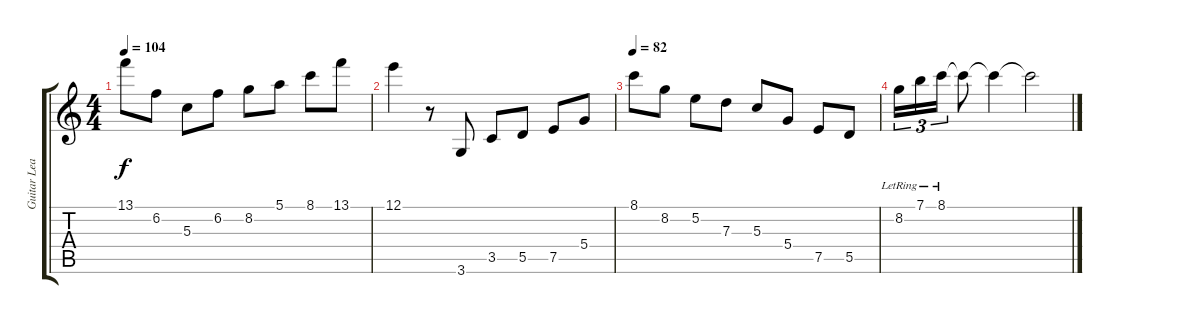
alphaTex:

\track ("Guitar Lead/Solo" "Guitar Lea") {instrument distortionguitar}
\staff {score tabs}
\tuning (E4 B3 G3 D3 A2 E2) {hide}
\ts (4 4)
\tempo 104
\clef g2
\ks c
13.1.8{dy f} 6.2.8 5.3.8 6.2.8 8.2.8 5.1.8 8.1.8 13.1.8 |
12.1.4 r.8 3.6.8 3.5.8 5.5.8 7.5.8 5.4.8 |
\tempo 82
8.1.8 8.2.8 5.2.8 7.3.8 5.3.8 5.4.8 7.5.8 5.5.8 |
8.2{lr}.16{tu (3 2)} 7.1{lr}.16{tu (3 2)} 8.1{lr}.16{tu (3 2)} 8.1{t}.8 8.1{t}.4 8.1{t}.2
